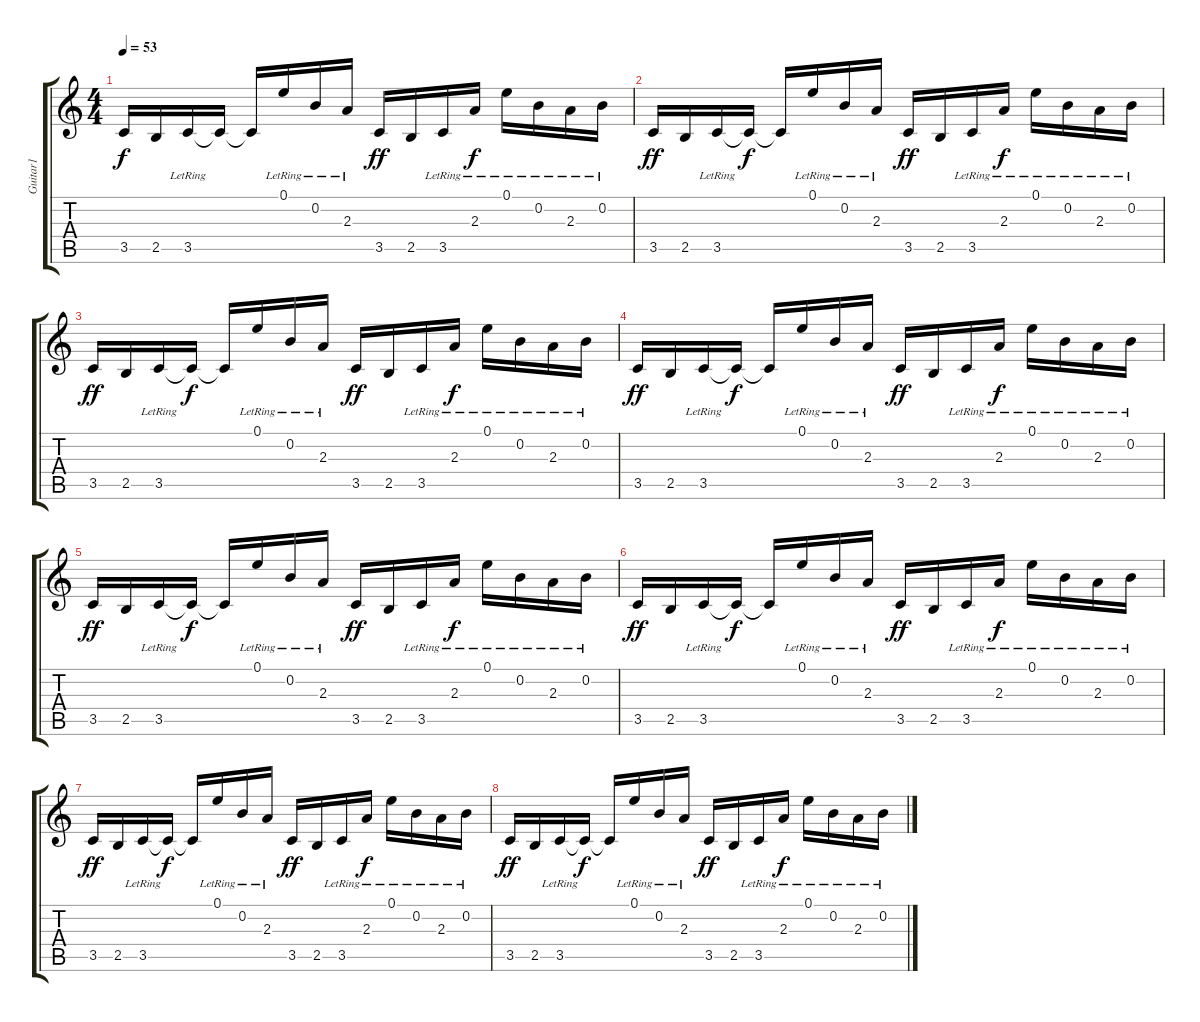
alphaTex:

\track ("Guitar1" "Guitar1") {instrument acousticguitarsteel}
\staff {score tabs}
\tuning (E4 B3 G3 D3 A2 E2) {hide}
\ts (4 4)
\tempo 53
\clef g2
\ks c
3.5.16{dy f} 2.5.16 3.5{lr}.16 3.5{t}.16 3.5{t}.16 0.1{lr}.16 0.2{lr}.16 2.3{lr}.16 3.5.16{dy ff} 2.5.16 3.5{lr}.16 2.3{lr}.16{dy f} 0.1{lr}.16 0.2{lr}.16 2.3{lr}.16 0.2{lr}.16 |
3.5.16{dy ff} 2.5.16 3.5{lr}.16 3.5{t}.16{dy f} 3.5{t}.16 0.1{lr}.16 0.2{lr}.16 2.3{lr}.16 3.5.16{dy ff} 2.5.16 3.5{lr}.16 2.3{lr}.16{dy f} 0.1{lr}.16 0.2{lr}.16 2.3{lr}.16 0.2{lr}.16 |
3.5.16{dy ff} 2.5.16 3.5{lr}.16 3.5{t}.16{dy f} 3.5{t}.16 0.1{lr}.16 0.2{lr}.16 2.3{lr}.16 3.5.16{dy ff} 2.5.16 3.5{lr}.16 2.3{lr}.16{dy f} 0.1{lr}.16 0.2{lr}.16 2.3{lr}.16 0.2{lr}.16 |
3.5.16{dy ff} 2.5.16 3.5{lr}.16 3.5{t}.16{dy f} 3.5{t}.16 0.1{lr}.16 0.2{lr}.16 2.3{lr}.16 3.5.16{dy ff} 2.5.16 3.5{lr}.16 2.3{lr}.16{dy f} 0.1{lr}.16 0.2{lr}.16 2.3{lr}.16 0.2{lr}.16 |
3.5.16{dy ff} 2.5.16 3.5{lr}.16 3.5{t}.16{dy f} 3.5{t}.16 0.1{lr}.16 0.2{lr}.16 2.3{lr}.16 3.5.16{dy ff} 2.5.16 3.5{lr}.16 2.3{lr}.16{dy f} 0.1{lr}.16 0.2{lr}.16 2.3{lr}.16 0.2{lr}.16 |
3.5.16{dy ff} 2.5.16 3.5{lr}.16 3.5{t}.16{dy f} 3.5{t}.16 0.1{lr}.16 0.2{lr}.16 2.3{lr}.16 3.5.16{dy ff} 2.5.16 3.5{lr}.16 2.3{lr}.16{dy f} 0.1{lr}.16 0.2{lr}.16 2.3{lr}.16 0.2{lr}.16 |
3.5.16{dy ff} 2.5.16 3.5{lr}.16 3.5{t}.16{dy f} 3.5{t}.16 0.1{lr}.16 0.2{lr}.16 2.3{lr}.16 3.5.16{dy ff} 2.5.16 3.5{lr}.16 2.3{lr}.16{dy f} 0.1{lr}.16 0.2{lr}.16 2.3{lr}.16 0.2{lr}.16 |
3.5.16{dy ff} 2.5.16 3.5{lr}.16 3.5{t}.16{dy f} 3.5{t}.16 0.1{lr}.16 0.2{lr}.16 2.3{lr}.16 3.5.16{dy ff} 2.5.16 3.5{lr}.16 2.3{lr}.16{dy f} 0.1{lr}.16 0.2{lr}.16 2.3{lr}.16 0.2{lr}.16
